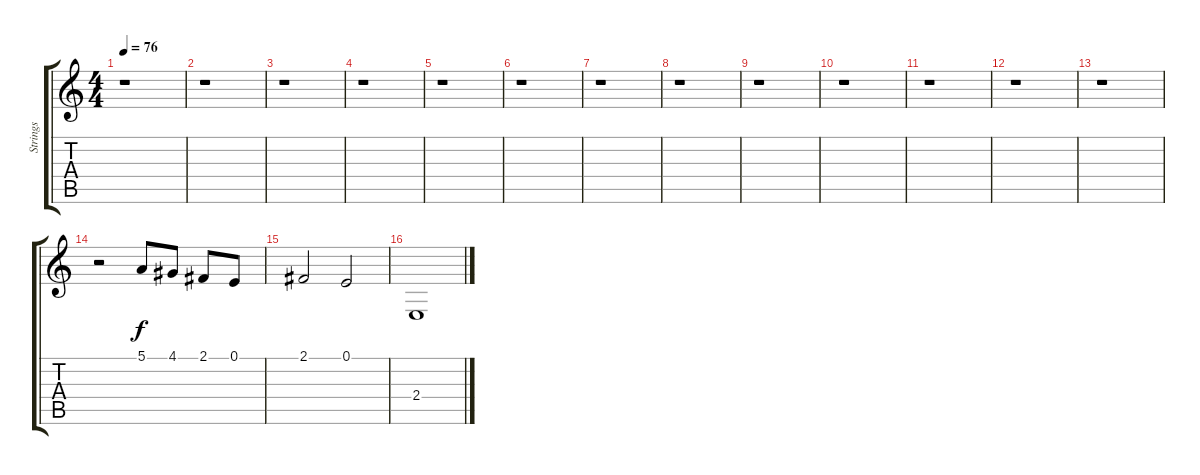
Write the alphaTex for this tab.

\track ("Strings" "Strings") {instrument synthstrings1}
\staff {score tabs}
\tuning (E4 B3 G3 D3 A2 E2) {hide}
\ts (4 4)
\tempo 76
\clef g2
\ks c
r.1{dy f} |
r.1 |
r.1 |
r.1 |
r.1 |
r.1 |
r.1 |
r.1 |
r.1 |
r.1 |
r.1 |
r.1 |
r.1 |
r.2 5.1.8 4.1.8 2.1.8 0.1.8 |
2.1.2 0.1.2 |
2.4.1
